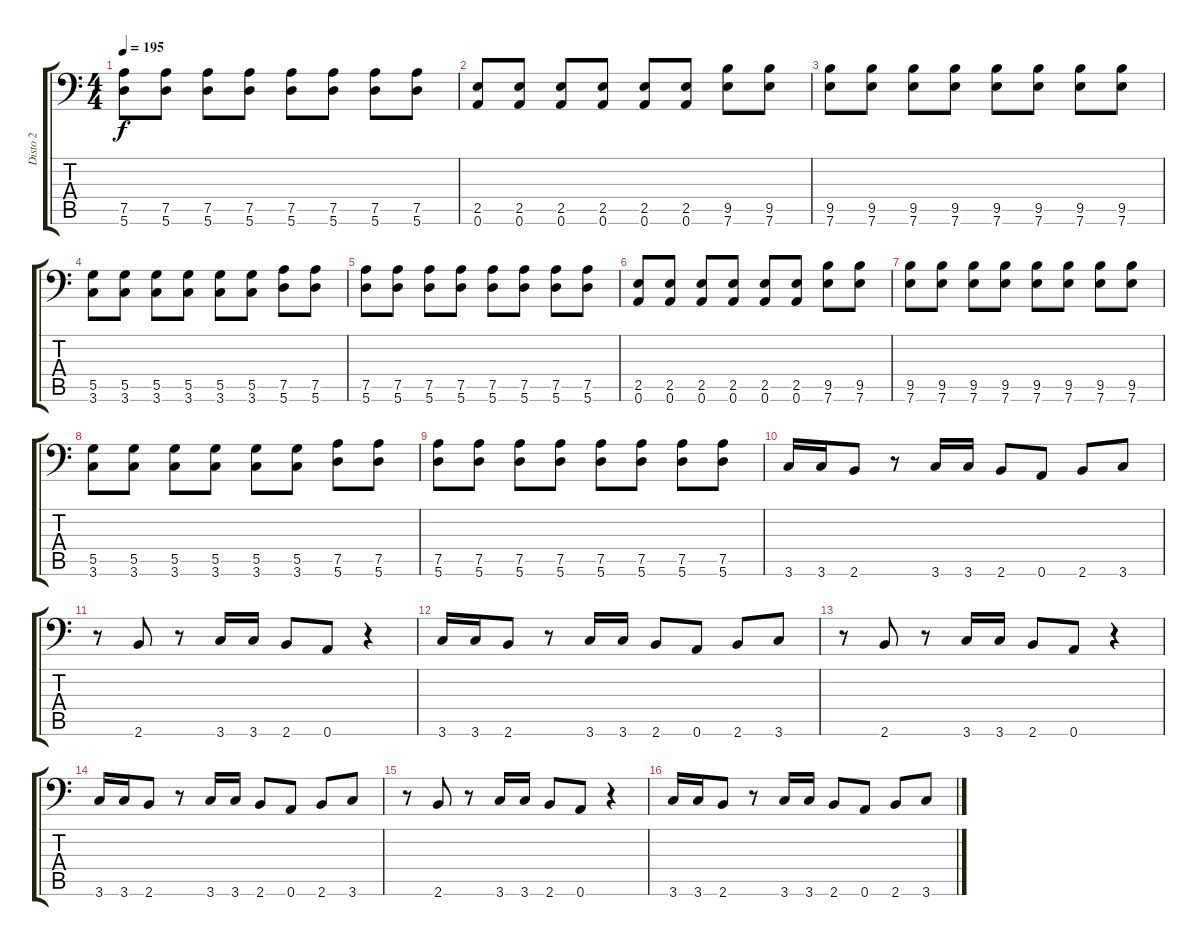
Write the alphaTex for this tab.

\track ("Disto 2" "Disto 2") {instrument distortionguitar}
\staff {score tabs}
\tuning (A3 E3 C3 G2 D2 A1) {hide}
\ts (4 4)
\tempo 195
\clef f4
\ks c
(7.5 5.6).8{dy f} (7.5 5.6).8 (7.5 5.6).8 (7.5 5.6).8 (7.5 5.6).8 (7.5 5.6).8 (7.5 5.6).8 (7.5 5.6).8 |
(2.5 0.6).8 (2.5 0.6).8 (2.5 0.6).8 (2.5 0.6).8 (2.5 0.6).8 (2.5 0.6).8 (9.5 7.6).8 (9.5 7.6).8 |
(9.5 7.6).8 (9.5 7.6).8 (9.5 7.6).8 (9.5 7.6).8 (9.5 7.6).8 (9.5 7.6).8 (9.5 7.6).8 (9.5 7.6).8 |
(5.5 3.6).8 (5.5 3.6).8 (5.5 3.6).8 (5.5 3.6).8 (5.5 3.6).8 (5.5 3.6).8 (7.5 5.6).8 (7.5 5.6).8 |
(7.5 5.6).8 (7.5 5.6).8 (7.5 5.6).8 (7.5 5.6).8 (7.5 5.6).8 (7.5 5.6).8 (7.5 5.6).8 (7.5 5.6).8 |
(2.5 0.6).8 (2.5 0.6).8 (2.5 0.6).8 (2.5 0.6).8 (2.5 0.6).8 (2.5 0.6).8 (9.5 7.6).8 (9.5 7.6).8 |
(9.5 7.6).8 (9.5 7.6).8 (9.5 7.6).8 (9.5 7.6).8 (9.5 7.6).8 (9.5 7.6).8 (9.5 7.6).8 (9.5 7.6).8 |
(5.5 3.6).8 (5.5 3.6).8 (5.5 3.6).8 (5.5 3.6).8 (5.5 3.6).8 (5.5 3.6).8 (7.5 5.6).8 (7.5 5.6).8 |
(7.5 5.6).8 (7.5 5.6).8 (7.5 5.6).8 (7.5 5.6).8 (7.5 5.6).8 (7.5 5.6).8 (7.5 5.6).8 (7.5 5.6).8 |
3.6.16 3.6.16 2.6.8 r.8 3.6.16 3.6.16 2.6.8 0.6.8 2.6.8 3.6.8 |
r.8 2.6.8 r.8 3.6.16 3.6.16 2.6.8 0.6.8 r.4 |
3.6.16 3.6.16 2.6.8 r.8 3.6.16 3.6.16 2.6.8 0.6.8 2.6.8 3.6.8 |
r.8 2.6.8 r.8 3.6.16 3.6.16 2.6.8 0.6.8 r.4 |
3.6.16 3.6.16 2.6.8 r.8 3.6.16 3.6.16 2.6.8 0.6.8 2.6.8 3.6.8 |
r.8 2.6.8 r.8 3.6.16 3.6.16 2.6.8 0.6.8 r.4 |
3.6.16 3.6.16 2.6.8 r.8 3.6.16 3.6.16 2.6.8 0.6.8 2.6.8 3.6.8
